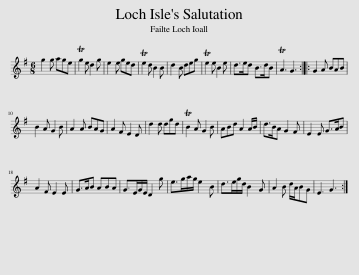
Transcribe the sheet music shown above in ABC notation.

X:1
L:1/8
M:6/8
I:linebreak $
K:G
V:1 treble
V:1
 g2 g age | Tg2 e d2 g | e2 e ged | Te2 d B2 B | d2 B deg | %5
 Te2 e B2 e | d>ed B>dB | TA3 G3 :: G2 A BAB |$ B2 A G2 B | %10
 A2 A BAG | A2 F E2 D | d2 d dgd | TB2 A G2 B | ABd A2 A/B/ | %15
 d>BA G2 F | E2 E G>AB |$ A2 F E2 E | G>AB ABA | G>EG/E/ D2 g | %20
 e>ga/g/ e2 B | d>eg/d/ B2 G | A2 B d/A/BG | E3 G3 :| %24
